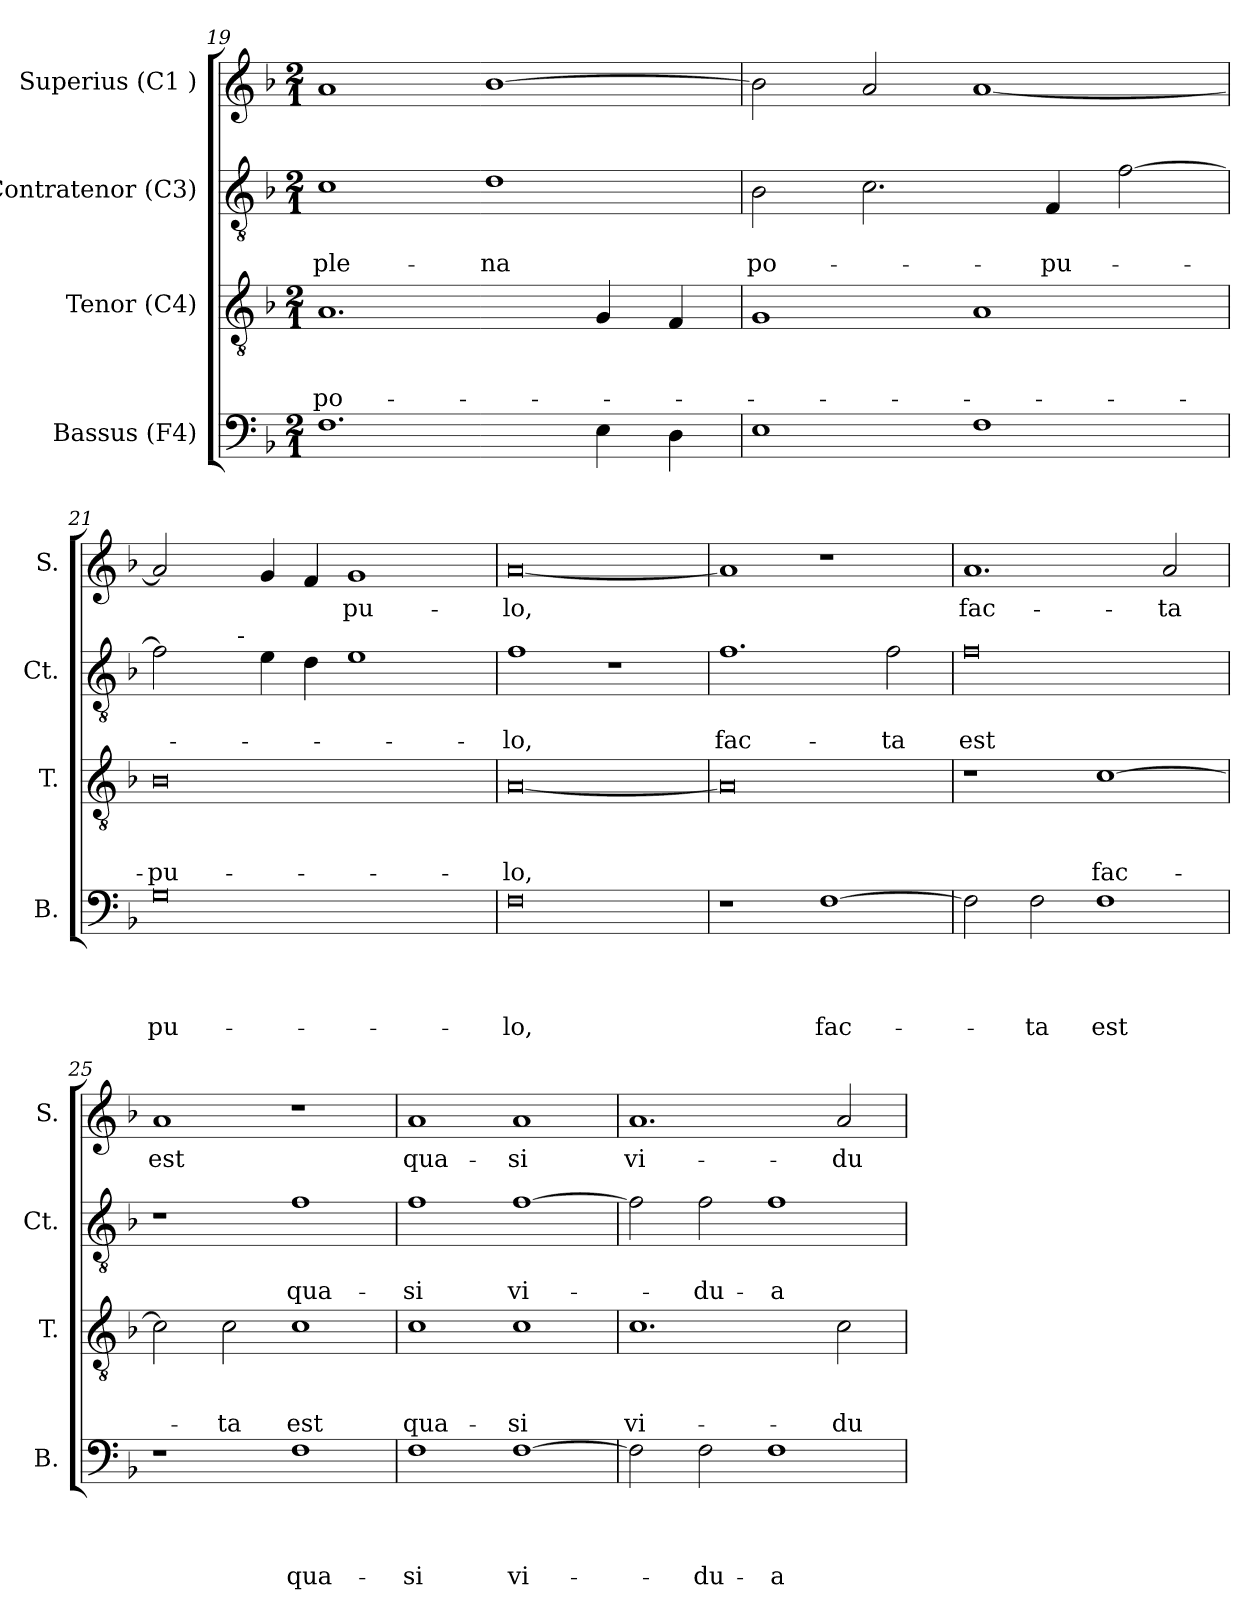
**kern	**text	**text	**text	**text	**kern	**text	**text	**text	**kern	**text	**text	**kern	**text
*part4	*part4	*part4	*part4	*part4	*part3	*part3	*part3	*part3	*part2	*part2	*part2	*part1	*part1
*staff4	*staff4	*staff4	*staff4	*staff4	*staff3	*staff3	*staff3	*staff3	*staff2	*staff2	*staff2	*staff1	*staff1
*I"Bassus (F4)	*	*	*	*	*I"Tenor (C4)	*	*	*	*I"Contratenor (C3)	*	*	*I"Superius (C1 )	*
*I'B.	*	*	*	*	*I'T.	*	*	*	*I'Ct.	*	*	*I'S.	*
*clefF4	*	*	*	*	*clefGv2	*	*	*	*clefGv2	*	*	*clefG2	*
*k[b-]	*	*	*	*	*k[b-]	*	*	*	*k[b-]	*	*	*k[b-]	*
*F:	*	*	*	*	*F:	*	*	*	*F:	*	*	*F:	*
*M2/1	*	*	*	*	*M2/1	*	*	*	*M2/1	*	*	*M2/1	*
=19	=19	=19	=19	=19	=19	=19	=19	=19	=19	=19	=19	=19	=19
!	!	!	!	!	!	!	!	!LO:LY:b	!	!	!LO:LY:b	!	!
1.F	.	.	.	.	1.A	.	.	po-	1c	.	ple-	1a	.
!	!	!	!	!	!	!	!	!	!	!	!LO:LY:b	!	!
.	.	.	.	.	.	.	.	.	1d	.	-na	[>1b-	.
4E\	.	.	.	.	4G/	.	.	.	.	.	.	.	.
4D\	.	.	.	.	4F/	.	.	.	.	.	.	.	.
=20	=20	=20	=20	=20	=20	=20	=20	=20	=20	=20	=20	=20	=20
!	!	!	!	!	!	!	!	!	!	!	!LO:LY:b	!	!
1E	.	.	.	.	1G	.	.	.	2B-\	.	po-	2b-\]	.
.	.	.	.	.	.	.	.	.	2.c\	.	.	2a/	.
1F	.	.	.	.	1A	.	.	.	.	.	.	[<1a	.
!	!	!	!	!	!	!	!	!	!	!	!LO:LY:b	!	!
.	.	.	.	.	.	.	.	.	4F/	.	-pu-	.	.
.	.	.	.	.	.	.	.	.	[<2f\	.	.	.	.
!!LO:LB:g=z
=21	=21	=21	=21	=21	=21	=21	=21	=21	=21	=21	=21	=21	=21
!	!	!	!	!LO:LY:b:rj	!	!	!	!LO:LY:b	!	!	!	!	!
*	*	*	*	*	*	*	*	*	*^	*	*	*	*
0G	.	.	.	-pu-	0B-	.	.	-pu-	2f\]	4ryy	.	.	2a/]	.
.	.	.	.	.	.	.	.	.	.	8ryy	.	.	.	.
.	.	.	.	.	.	.	.	.	.	32ryy	.	.	.	.
!	!	!	!	!	!	!	!	!	!	!LO:TX:a:t=-	!	!	!	!
.	.	.	.	.	.	.	.	.	.	1ryy	.	.	.	.
.	.	.	.	.	.	.	.	.	4e\	.	.	.	4g/	.
.	.	.	.	.	.	.	.	.	4d\	.	.	.	4f/	.
!	!	!	!	!	!	!	!	!	!	!	!	!	!	!LO:LY:b
.	.	.	.	.	.	.	.	.	1e	.	.	.	1g	-pu-
.	.	.	.	.	.	.	.	.	.	2ryy	.	.	.	.
.	.	.	.	.	.	.	.	.	.	16.ryy	.	.	.	.
=22	=22	=22	=22	=22	=22	=22	=22	=22	=22	=22	=22	=22	=22	=22
!	!	!	!	!LO:LY:b	!	!	!	!LO:LY:b	!	!	!	!LO:LY:b	!	!LO:LY:b
*	*	*	*	*	*	*	*	*	*v	*v	*	*	*	*
0F	.	.	.	-lo,	[<0A	.	.	-lo,	1f	.	-lo,	[<0a	-lo,
.	.	.	.	.	.	.	.	.	1r	.	.	.	.
=23	=23	=23	=23	=23	=23	=23	=23	=23	=23	=23	=23	=23	=23
!	!	!	!	!	!	!	!	!	!	!	!LO:LY:b	!	!
1r	.	.	.	.	0A]	.	.	.	1.f	.	fac-	1a]	.
!	!	!	!	!LO:LY:b	!	!	!	!	!	!	!	!	!
[>1F	.	.	.	fac-	.	.	.	.	.	.	.	1r	.
!	!	!	!	!	!	!	!	!	!	!	!LO:LY:b	!	!
.	.	.	.	.	.	.	.	.	2f\	.	-ta	.	.
=24	=24	=24	=24	=24	=24	=24	=24	=24	=24	=24	=24	=24	=24
!	!	!	!	!	!	!	!	!	!	!	!LO:LY:b:rj	!	!LO:LY:b
2F\]	.	.	.	.	1r	.	.	.	0f	.	est	1.a	fac-
!	!	!	!	!LO:LY:b	!	!	!	!	!	!	!	!	!
2F\	.	.	.	-ta	.	.	.	.	.	.	.	.	.
!	!	!	!	!LO:LY:b	!	!	!	!LO:LY:b	!	!	!	!	!
1F	.	.	.	est	[>1c	.	.	fac-	.	.	.	.	.
!	!	!	!	!	!	!	!	!	!	!	!	!	!LO:LY:b
.	.	.	.	.	.	.	.	.	.	.	.	2a/	-ta
=25	=25	=25	=25	=25	=25	=25	=25	=25	=25	=25	=25	=25	=25
!	!	!	!	!	!	!	!	!	!	!	!	!	!LO:LY:b
1r	.	.	.	.	2c\]	.	.	.	1r	.	.	1a	est
!	!	!	!	!	!	!	!	!LO:LY:b	!	!	!	!	!
.	.	.	.	.	2c\	.	.	-ta	.	.	.	.	.
!	!	!	!	!LO:LY:b	!	!	!	!LO:LY:b	!	!	!LO:LY:b	!	!
1F	.	.	.	qua-	1c	.	.	est	1f	.	qua-	1r	.
=26	=26	=26	=26	=26	=26	=26	=26	=26	=26	=26	=26	=26	=26
!	!	!	!	!LO:LY:b	!	!	!	!LO:LY:b	!	!	!LO:LY:b	!	!LO:LY:b
1F	.	.	.	-si	1c	.	.	qua-	1f	.	-si	1a	qua-
!	!	!	!	!LO:LY:b	!	!	!	!LO:LY:b	!	!	!LO:LY:b	!	!LO:LY:b
[<1F	.	.	.	vi-	1c	.	.	-si	[<1f	.	vi-	1a	-si
!!LO:PB:g=z
=27	=27	=27	=27	=27	=27	=27	=27	=27	=27	=27	=27	=27	=27
!	!	!	!	!	!	!	!	!LO:LY:b	!	!	!	!	!LO:LY:b
2F\]	.	.	.	.	1.c	.	.	vi-	2f\]	.	.	1.a	vi-
!	!	!	!	!LO:LY:b	!	!	!	!	!	!	!LO:LY:b	!	!
2F\	.	.	.	-du-	.	.	.	.	2f\	.	-du-	.	.
!	!	!	!	!LO:LY:b:rj	!	!	!	!	!	!	!LO:LY:b:rj	!	!
1F	.	.	.	-a	.	.	.	.	1f	.	-a	.	.
!	!	!	!	!	!	!	!	!LO:LY:b	!	!	!	!	!LO:LY:b
.	.	.	.	.	2c\	.	.	-du-	.	.	.	2a/	-du-
=	=	=	=	=	=	=	=	=	=	=	=	=	=
*-	*-	*-	*-	*-	*-	*-	*-	*-	*-	*-	*-	*-	*-
